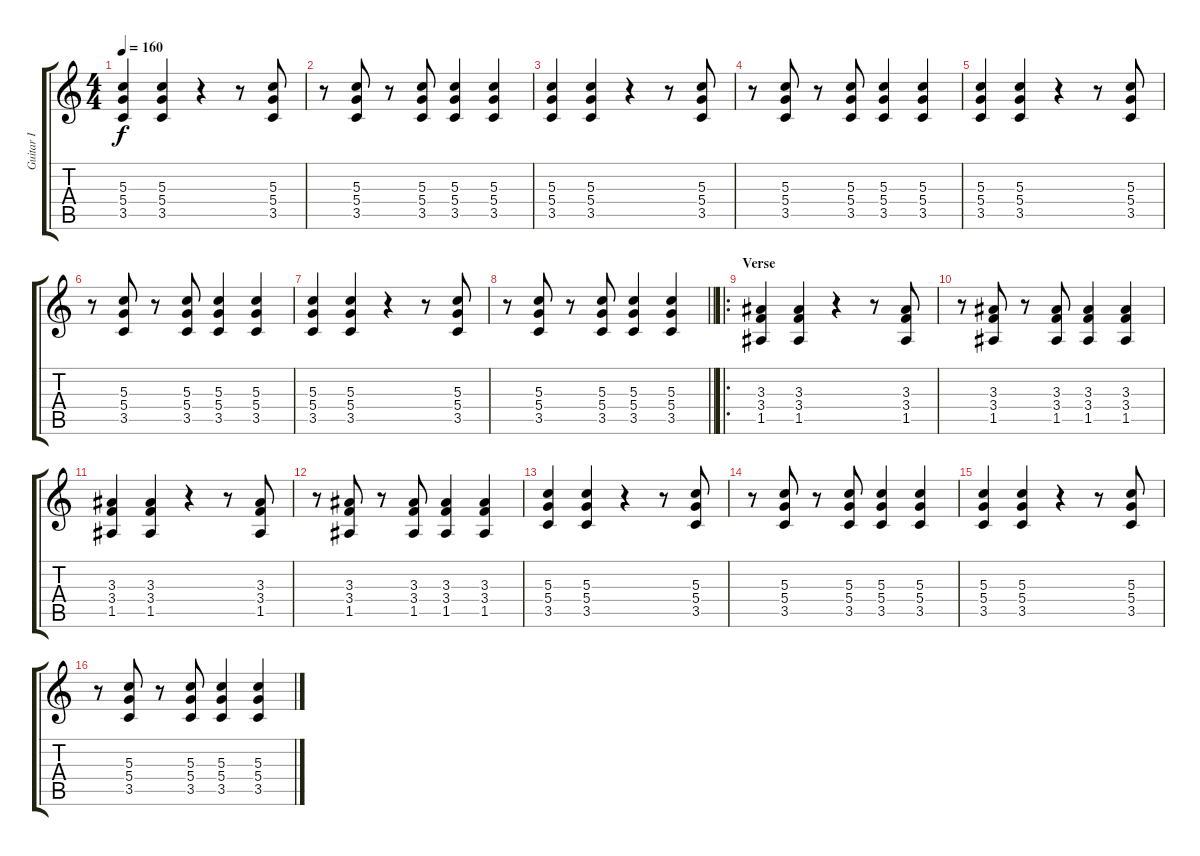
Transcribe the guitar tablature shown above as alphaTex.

\track ("Guitar I" "Guitar I") {instrument distortionguitar}
\staff {score tabs}
\tuning (E4 B3 G3 D3 A2 E2) {hide}
\ts (4 4)
\tempo 160
\clef g2
\ks c
(5.3 5.4 3.5).4{dy f} (5.3 5.4 3.5).4 r.4 r.8 (5.3 5.4 3.5).8 |
r.8 (5.3 5.4 3.5).8 r.8 (5.3 5.4 3.5).8 (5.3 5.4 3.5).4 (5.3 5.4 3.5).4 |
(5.3 5.4 3.5).4 (5.3 5.4 3.5).4 r.4 r.8 (5.3 5.4 3.5).8 |
r.8 (5.3 5.4 3.5).8 r.8 (5.3 5.4 3.5).8 (5.3 5.4 3.5).4 (5.3 5.4 3.5).4 |
(5.3 5.4 3.5).4 (5.3 5.4 3.5).4 r.4 r.8 (5.3 5.4 3.5).8 |
r.8 (5.3 5.4 3.5).8 r.8 (5.3 5.4 3.5).8 (5.3 5.4 3.5).4 (5.3 5.4 3.5).4 |
(5.3 5.4 3.5).4 (5.3 5.4 3.5).4 r.4 r.8 (5.3 5.4 3.5).8 |
\barLineRight lightlight
r.8 (5.3 5.4 3.5).8 r.8 (5.3 5.4 3.5).8 (5.3 5.4 3.5).4 (5.3 5.4 3.5).4 |
\ro
\section ("" "Verse")
(3.3 3.4 1.5).4 (3.3 3.4 1.5).4 r.4 r.8 (3.3 3.4 1.5).8 |
r.8 (3.3 3.4 1.5).8 r.8 (3.3 3.4 1.5).8 (3.3 3.4 1.5).4 (3.3 3.4 1.5).4 |
(3.3 3.4 1.5).4 (3.3 3.4 1.5).4 r.4 r.8 (3.3 3.4 1.5).8 |
r.8 (3.3 3.4 1.5).8 r.8 (3.3 3.4 1.5).8 (3.3 3.4 1.5).4 (3.3 3.4 1.5).4 |
(5.3 5.4 3.5).4 (5.3 5.4 3.5).4 r.4 r.8 (5.3 5.4 3.5).8 |
r.8 (5.3 5.4 3.5).8 r.8 (5.3 5.4 3.5).8 (5.3 5.4 3.5).4 (5.3 5.4 3.5).4 |
(5.3 5.4 3.5).4 (5.3 5.4 3.5).4 r.4 r.8 (5.3 5.4 3.5).8 |
r.8 (5.3 5.4 3.5).8 r.8 (5.3 5.4 3.5).8 (5.3 5.4 3.5).4 (5.3 5.4 3.5).4
